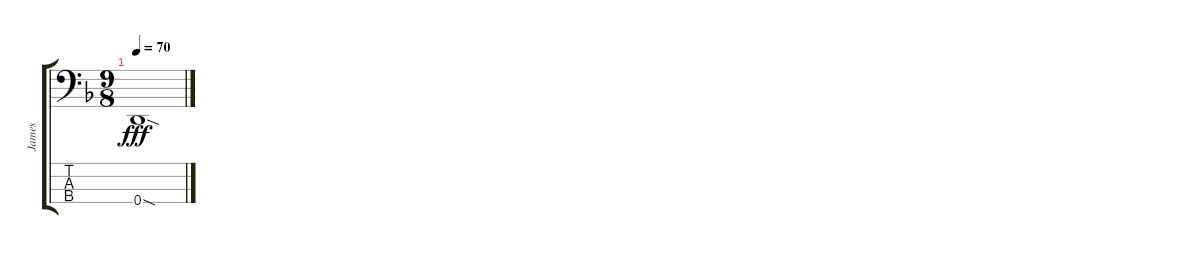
\track ("James" "James") {instrument electricbassfinger}
\staff {score tabs}
\tuning (G2 D2 A1 D1) {hide}
\ts (9 8)
\tempo 70
\clef f4
\ks dminor
0.4{sod}.1{dy fff}
